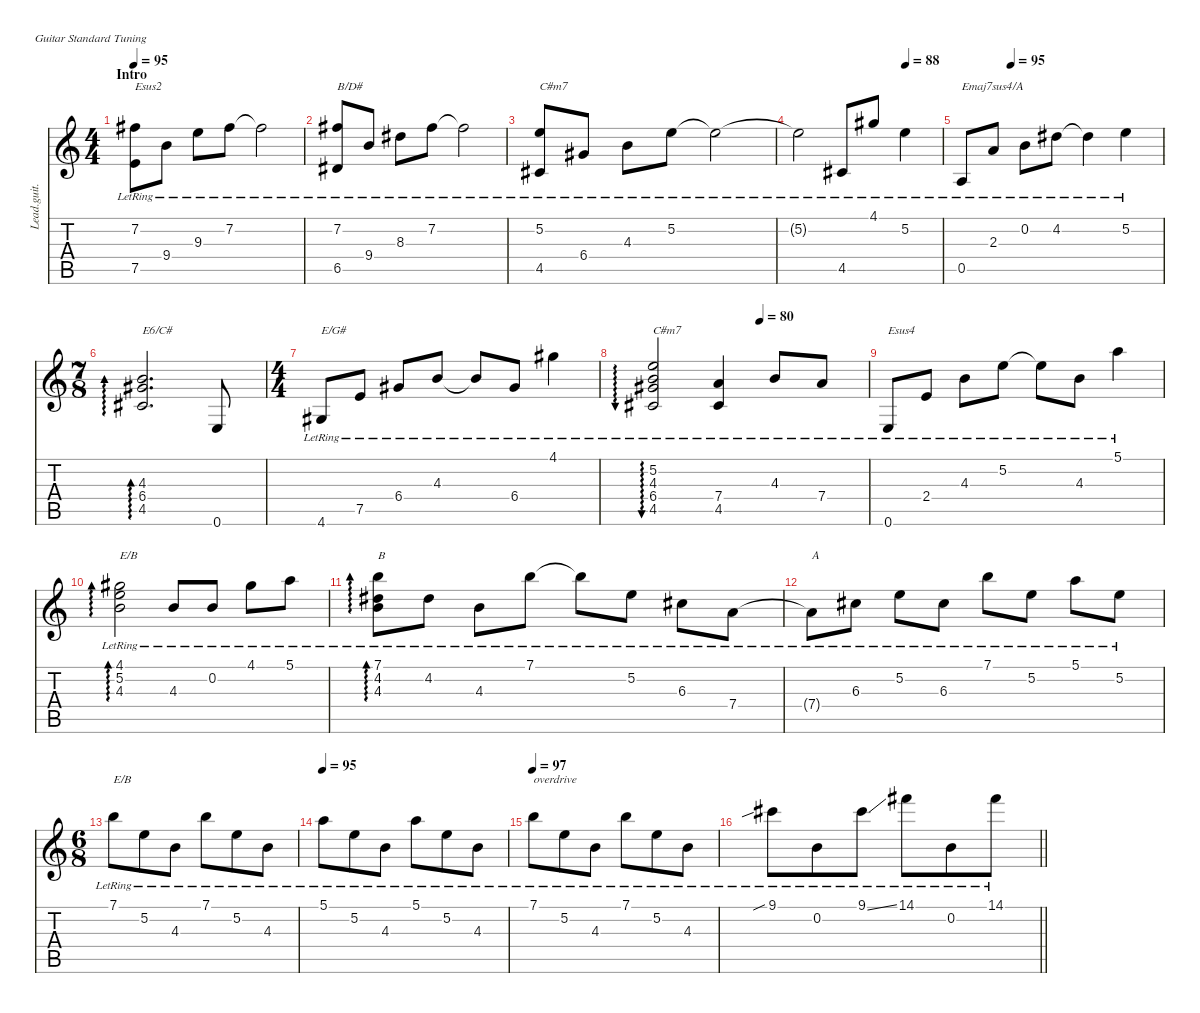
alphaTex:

\defaultSystemsLayout 4
\hideDynamics
\bracketExtendMode nobrackets
\track ("Lead Guitar" "Lead.guit.") {instrument electricguitarclean}
\staff {score tabs}
\tuning (E4 B3 G3 D3 A2 E2)
\ts (4 4)
\section ("" "Intro")
\tempo 95
\clef g2
\ks c
(7.2{lr acc #} 7.5{lr}).8{txt "Esus2" dy mf instrument electricguitarclean beam Down} 9.4{lr}.8{beam Down} 9.3{lr}.8{beam Down} 7.2{lr acc #}.8{beam Down} 7.2{lr t acc #}.2{beam Down} |
(7.2{lr acc #} 6.5{lr acc #}).8{txt "B/D#" beam Up} 9.4{lr}.8{beam Up} 8.3{lr acc #}.8{beam Down} 7.2{lr acc #}.8{beam Down} 7.2{lr t acc #}.2{beam Down} |
(5.2{lr} 4.5{lr acc #}).8{txt "C#m7" beam Up} 6.4{lr acc #}.8{beam Up} 4.3{lr}.8{beam Down} 5.2{lr}.8{beam Down} 5.2{lr t}.2{beam Down} |
\tempo (88 0.75)
5.2{lr t}.2{beam Down} 4.5{lr acc #}.8{beam Up} 4.1{lr acc #}.8{beam Up} 5.2{lr}.4{beam Down} |
\tempo (95 0.25)
0.5{lr}.8{txt "Emaj7sus4/A" beam Up} 2.3{lr}.8{beam Up} 0.2{lr}.8{beam Down} 4.2{lr acc #}.8{beam Down} 4.2{lr t acc #}.4{beam Down} 5.2{lr}.4{beam Down} |
\ts (7 8)
\beaming (8 3 2 2)
(4.5{acc #} 6.4{acc #} 4.3).2{d ad 38 txt "E6/C#" beam Up} 0.6.8{beam Up} |
\ts (4 4)
\beaming (8 2 2 2 2)
4.6{lr acc #}.8{txt "E/G#" beam Up} 7.5{lr}.8{beam Up} 6.4{lr acc #}.8{beam Up} 4.3{lr}.8{beam Up} 4.3{lr t}.8{beam Up} 6.4{lr acc #}.8{beam Up} 4.1{lr acc #}.4{beam Down} |
\tempo (80 0.5)
(5.2{lr} 4.3{lr} 4.5{lr acc #} 6.4{lr acc #}).2{au 37 txt "C#m7" beam Up} (7.4{lr} 4.5{lr acc #}).4{beam Up} 4.3{lr}.8{beam Up} 7.4{lr}.8{beam Up} |
0.6{lr}.8{txt "Esus4" beam Up} 2.4{lr}.8{beam Up} 4.3{lr}.8{beam Down} 5.2{lr}.8{beam Down} 5.2{lr t}.8{beam Down} 4.3{lr}.8{beam Down} 5.1{lr}.4{beam Down} |
(4.1{lr acc #} 5.2{lr} 4.3{lr}).2{ad 36 txt "E/B" beam Down} 4.3{lr}.8{beam Up} 0.2{lr}.8{beam Up} 4.1{lr acc #}.8{beam Down} 5.1{lr}.8{beam Down} |
(7.1{lr} 4.2{lr acc #} 4.3{lr}).8{ad 35 txt "B" beam Down} 4.2{lr acc #}.8{beam Down} 4.3{lr}.8{beam Down} 7.1{lr}.8{beam Down} 7.1{lr t}.8{beam Down} 5.2{lr}.8{beam Down} 6.3{lr acc #}.8{beam Down} 7.4{lr}.8{beam Down} |
7.4{lr t}.8{txt "A" beam Down} 6.3{lr acc #}.8{beam Down} 5.2{lr}.8{beam Down} 6.3{lr acc #}.8{beam Down} 7.1{lr}.8{beam Down} 5.2{lr}.8{beam Down} 5.1{lr}.8{beam Down} 5.2{lr}.8{beam Down} |
\ts (6 8)
\beaming (8 3 3)
7.1{lr}.8{txt "E/B" beam Down} 5.2{lr}.8{beam Down} 4.3{lr}.8{beam Down} 7.1{lr}.8{beam Down} 5.2{lr}.8{beam Down} 4.3{lr}.8{beam Down} |
\tempo 95
5.1{lr}.8{beam Down} 5.2{lr}.8{beam Down} 4.3{lr}.8{beam Down} 5.1{lr}.8{beam Down} 5.2{lr}.8{beam Down} 4.3{lr}.8{beam Down} |
\tempo 97
7.1{lr}.8{txt "overdrive" beam Down} 5.2{lr}.8{beam Down} 4.3{lr}.8{beam Down} 7.1{lr}.8{beam Down} 5.2{lr}.8{beam Down} 4.3{lr}.8{beam Down} |
\barLineRight lightlight
9.1{sib lr acc #}.8{beam Down} 0.2{lr}.8{beam Down} 9.1{ss lr acc #}.8{beam Down} 14.1{lr acc #}.8{beam Down} 0.2{lr}.8{beam Down} 14.1{lr acc #}.8{beam Down}
